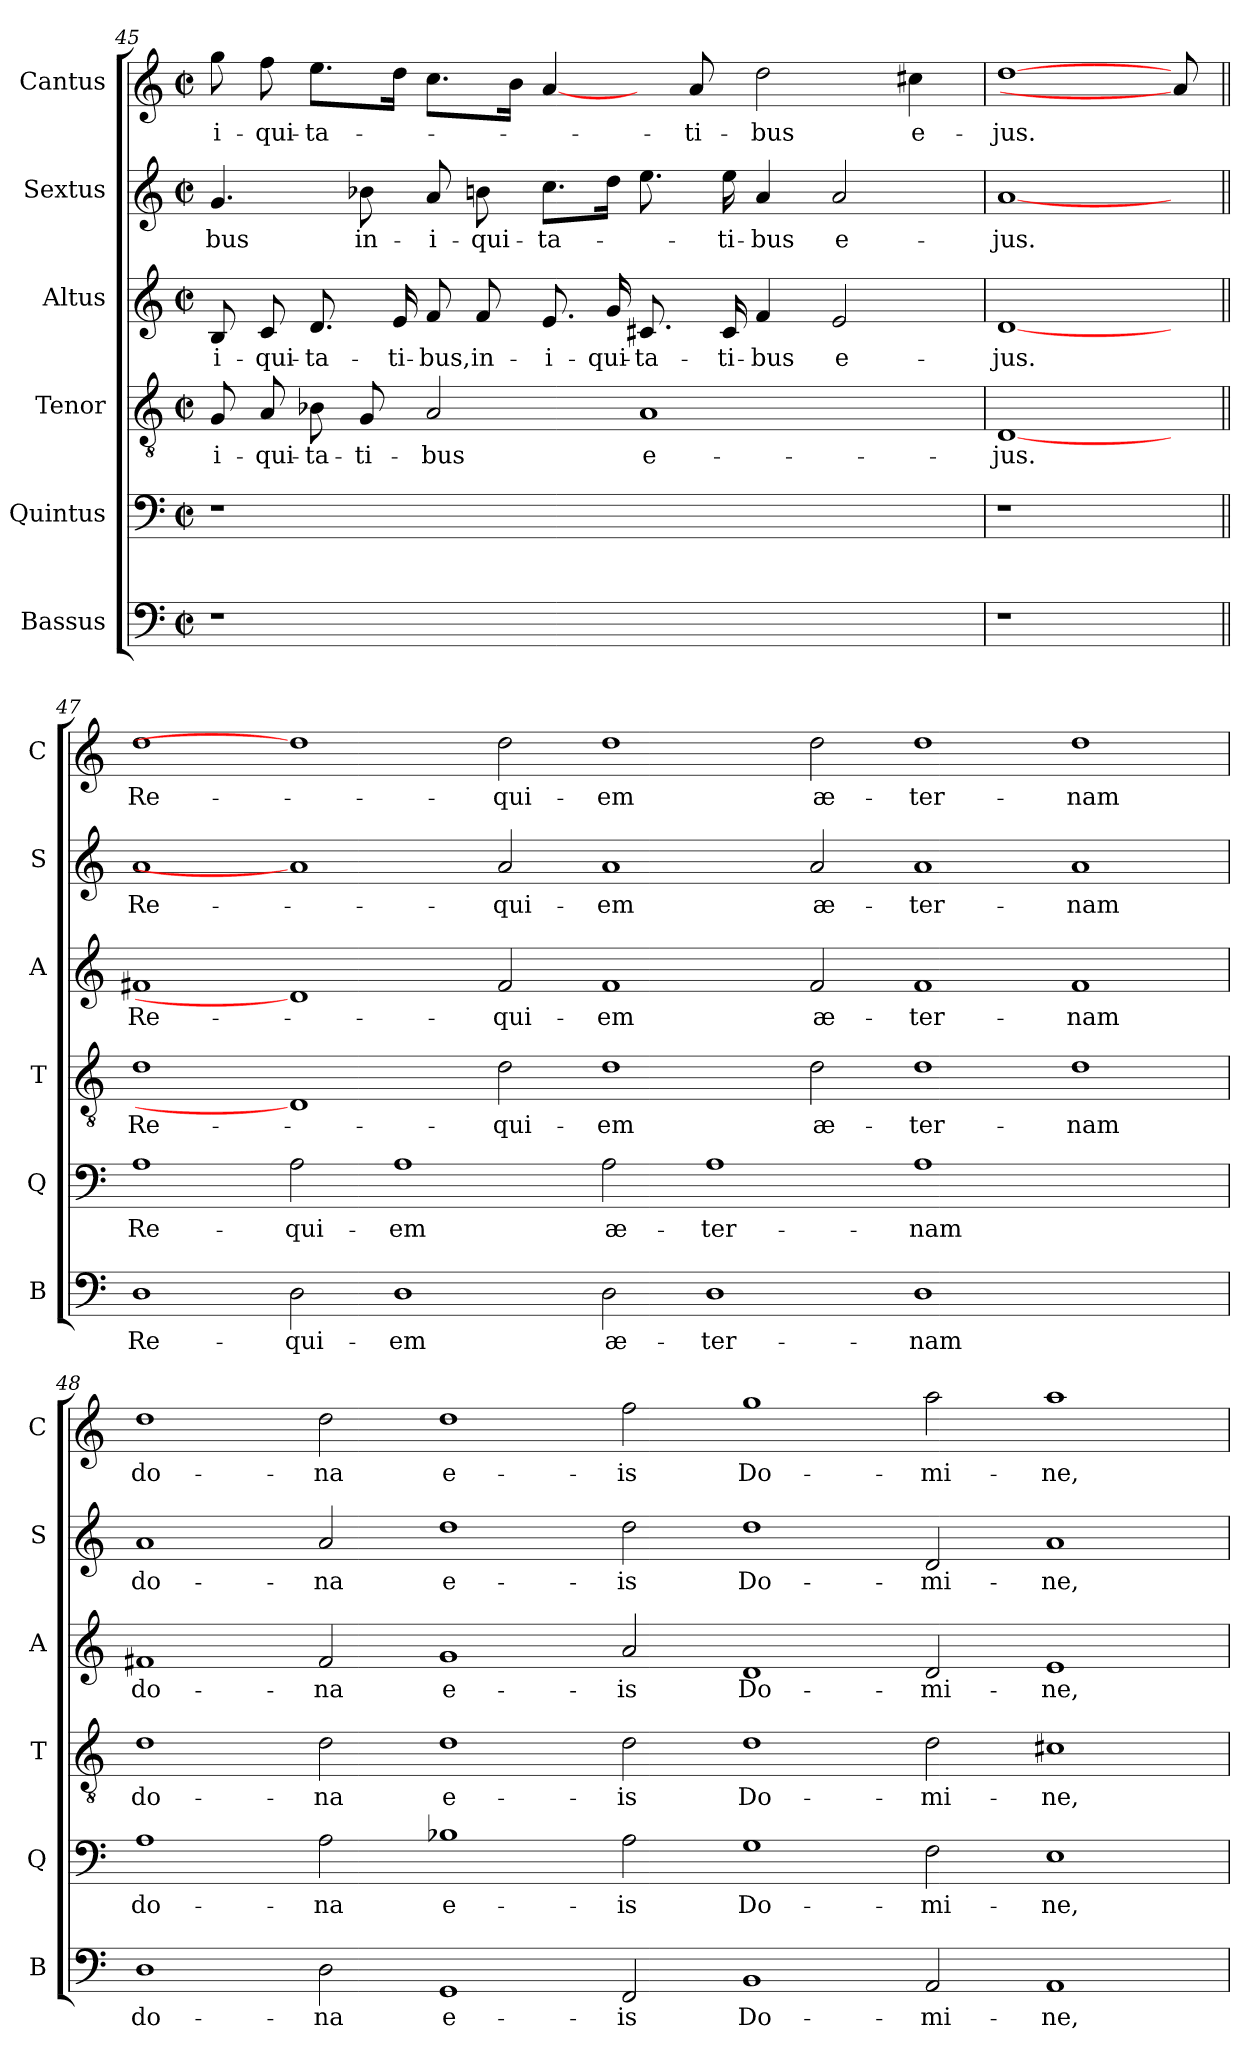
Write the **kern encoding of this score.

**kern	**text	**kern	**text	**kern	**text	**kern	**text	**kern	**text	**kern	**text
*part6	*part6	*part5	*part5	*part4	*part4	*part3	*part3	*part2	*part2	*part1	*part1
*staff6	*staff6	*staff5	*staff5	*staff4	*staff4	*staff3	*staff3	*staff2	*staff2	*staff1	*staff1
*I"Bassus	*	*I"Quintus	*	*I"Tenor	*	*I"Altus	*	*I"Sextus	*	*I"Cantus	*
*I'B	*	*I'Q	*	*I'T	*	*I'A	*	*I'S	*	*I'C	*
*clefF4	*	*clefF4	*	*clefGv2	*	*clefG2	*	*clefG2	*	*clefG2	*
*k[]	*	*k[]	*	*k[]	*	*k[]	*	*k[]	*	*k[]	*
*C:	*	*C:	*	*C:	*	*C:	*	*C:	*	*C:	*
*M2/2	*	*M2/2	*	*M2/2	*	*M2/2	*	*M2/2	*	*M2/2	*
*met(c|)	*	*met(c|)	*	*met(c|)	*	*met(c|)	*	*met(c|)	*	*met(c|)	*
=45	=45	=45	=45	=45	=45	=45	=45	=45	=45	=45	=45
!	!	!	!	!	!LO:LY:b	!	!LO:LY:b	!	!LO:LY:b	!	!LO:LY:b
1r	.	1r	.	8G/	-i-	8B/	-i-	4.g/	-bus	8gg\	-i-
!	!	!	!	!	!LO:LY:b	!	!LO:LY:b	!	!	!	!LO:LY:b
.	.	.	.	8A/	-qui-	8c/	-qui-	.	.	8ff\	-qui-
!	!	!	!	!	!LO:LY:b	!	!LO:LY:b	!	!	!	!LO:LY:b
.	.	.	.	8B-X\	-ta-	8.d/	-ta-	.	.	8.ee\L	-ta-
!	!	!	!	!	!LO:LY:b	!	!	!	!LO:LY:b	!	!
.	.	.	.	8G/	-ti-	.	.	8b-X\	in-	.	.
!	!	!	!	!	!	!	!LO:LY:b	!	!	!	!
.	.	.	.	.	.	16e/	-ti-	.	.	16dd\Jk	.
!	!	!	!	!	!LO:LY:b	!	!LO:LY:b	!	!LO:LY:b	!	!
.	.	.	.	2A/	-bus	8f/	-bus,	8a/	-i-	8.cc\L	.
!	!	!	!	!	!	!	!LO:LY:b	!	!LO:LY:b	!	!
.	.	.	.	.	.	8f/	in-	8bn\	-qui-	.	.
.	.	.	.	.	.	.	.	.	.	16b\Jk	.
!	!	!	!	!	!	!	!LO:LY:b	!	!LO:LY:b	!	!
.	.	.	.	.	.	8.e/	-i-	8.cc\L	-ta-	[4a/	.
!	!	!	!	!	!	!	!LO:LY:b	!	!	!	!
.	.	.	.	.	.	16g/	-qui-	16dd\Jk	.	.	.
!	!	!	!	!	!LO:LY:b	!	!LO:LY:b	!	!	!	!
1ryy	.	1ryy	.	1A	e-	8.c#X/	-ta-	8.ee\	.	8ryy	.
!	!	!	!	!	!	!	!	!	!	!	!LO:LY:b
.	.	.	.	.	.	.	.	.	.	8a/	-ti-
!	!	!	!	!	!	!	!LO:LY:b	!	!LO:LY:b	!	!
.	.	.	.	.	.	16c#/	-ti-	16ee\	-ti-	.	.
!	!	!	!	!	!	!	!LO:LY:b	!	!LO:LY:b	!	!LO:LY:b
.	.	.	.	.	.	4f/	-bus	4a/	-bus	2dd\	-bus
!	!	!	!	!	!	!	!LO:LY:b	!	!LO:LY:b	!	!
.	.	.	.	.	.	2e/	e-	2a/	e-	.	.
!	!	!	!	!	!	!	!	!	!	!	!LO:LY:b
.	.	.	.	.	.	.	.	.	.	4cc#X\	e-
=46	=46	=46	=46	=46	=46	=46	=46	=46	=46	=46	=46
!	!	!	!	!	!LO:LY:b	!	!LO:LY:b	!	!LO:LY:b	!	!LO:LY:b
1r	.	1r	.	[1D	-jus.	[1d	-jus.	[1a	-jus.	[1dd	-jus.
8ryy	.	8ryy	.	8ryy	.	8ryy	.	8ryy	.	8a/]	.
!!LO:LB:g=z
=47||	=47||	=47||	=47||	=47||	=47||	=47||	=47||	=47||	=47||	=47||	=47||
!	!LO:LY:b	!	!LO:LY:b	!	!LO:LY:b	!	!LO:LY:b	!	!LO:LY:b	!	!LO:LY:b
1D	Re-	1A	Re-	1d	Re-	1f#X	Re-	1a	Re-	1dd	Re-
!	!LO:LY:b	!	!LO:LY:b	!	!	!	!	!	!	!	!
2D\	-qui-	2A\	-qui-	1D]	.	1d]	.	1a]	.	1dd]	.
!	!LO:LY:b	!	!LO:LY:b	!	!	!	!	!	!	!	!
1D	-em	1A	-em	.	.	.	.	.	.	.	.
!	!	!	!	!	!LO:LY:b	!	!LO:LY:b	!	!LO:LY:b	!	!LO:LY:b
.	.	.	.	2d\	-qui-	2f#/	-qui-	2a/	-qui-	2dd\	-qui-
!	!LO:LY:b	!	!LO:LY:b	!	!LO:LY:b	!	!LO:LY:b	!	!LO:LY:b	!	!LO:LY:b
2D\	æ-	2A\	æ-	1d	-em	1f#	-em	1a	-em	1dd	-em
!	!LO:LY:b	!	!LO:LY:b	!	!	!	!	!	!	!	!
1D	-ter-	1A	-ter-	.	.	.	.	.	.	.	.
!	!	!	!	!	!LO:LY:b	!	!LO:LY:b	!	!LO:LY:b	!	!LO:LY:b
.	.	.	.	2d\	æ-	2f#/	æ-	2a/	æ-	2dd\	æ-
!	!LO:LY:b	!	!LO:LY:b	!	!LO:LY:b	!	!LO:LY:b	!	!LO:LY:b	!	!LO:LY:b
1D	-nam	1A	-nam	1d	-ter-	1f#	-ter-	1a	-ter-	1dd	-ter-
!	!	!	!	!	!LO:LY:b	!	!LO:LY:b	!	!LO:LY:b	!	!LO:LY:b
1ryy	.	1ryy	.	1d	-nam	1f#	-nam	1a	-nam	1dd	-nam
=48`	=48`	=48`	=48`	=48`	=48`	=48`	=48`	=48`	=48`	=48`	=48`
!	!LO:LY:b	!	!LO:LY:b	!	!LO:LY:b	!	!LO:LY:b	!	!LO:LY:b	!	!LO:LY:b
1D	do-	1A	do-	1d	do-	1f#X	do-	1a	do-	1dd	do-
!	!LO:LY:b	!	!LO:LY:b	!	!LO:LY:b	!	!LO:LY:b	!	!LO:LY:b	!	!LO:LY:b
2D\	-na	2A\	-na	2d\	-na	2f#/	-na	2a/	-na	2dd\	-na
!	!LO:LY:b	!	!LO:LY:b	!	!LO:LY:b	!	!LO:LY:b	!	!LO:LY:b	!	!LO:LY:b
1GG	e-	1B-X	e-	1d	e-	1g	e-	1dd	e-	1dd	e-
!	!LO:LY:b	!	!LO:LY:b	!	!LO:LY:b	!	!LO:LY:b	!	!LO:LY:b	!	!LO:LY:b
2FF/	-is	2A\	-is	2d\	-is	2a/	-is	2dd\	-is	2ff\	-is
!	!LO:LY:b	!	!LO:LY:b	!	!LO:LY:b	!	!LO:LY:b	!	!LO:LY:b	!	!LO:LY:b
1BB	Do-	1G	Do-	1d	Do-	1d	Do-	1dd	Do-	1gg	Do-
!	!LO:LY:b	!	!LO:LY:b	!	!LO:LY:b	!	!LO:LY:b	!	!LO:LY:b	!	!LO:LY:b
2AA/	-mi-	2F\	-mi-	2d\	-mi-	2d/	-mi-	2d/	-mi-	2aa\	-mi-
!	!LO:LY:b	!	!LO:LY:b	!	!LO:LY:b	!	!LO:LY:b	!	!LO:LY:b	!	!LO:LY:b
1AA	-ne,	1E	-ne,	1c#X	-ne,	1e	-ne,	1a	-ne,	1aa	-ne,
=`	=`	=`	=`	=`	=`	=`	=`	=`	=`	=`	=`
*-	*-	*-	*-	*-	*-	*-	*-	*-	*-	*-	*-
